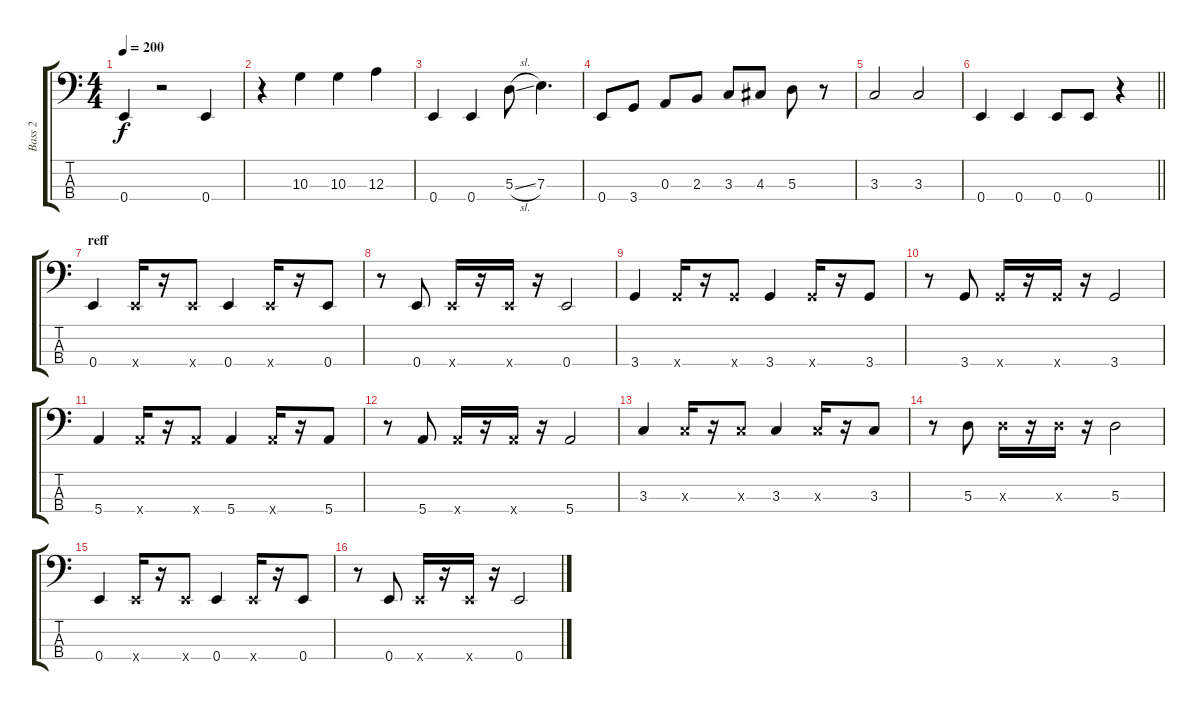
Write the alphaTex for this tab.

\track ("Bass 2" "Bass 2") {instrument electricbassfinger}
\staff {score tabs}
\tuning (G2 D2 A1 E1) {hide}
\ts (4 4)
\tempo 200
\clef f4
\ks c
0.4.4{dy f} r.2 0.4.4 |
r.4 10.3.4 10.3.4 12.3.4 |
0.4.4 0.4.4 5.3{sl}.8 7.3.4{d} |
0.4.8 3.4.8 0.3.8 2.3.8 3.3.8 4.3.8 5.3.8 r.8 |
3.3.2 3.3.2 |
\barLineRight lightlight
0.4.4 0.4.4 0.4.8 0.4.8 r.4 |
\section ("" "reff")
0.4.4 0.4{x}.16 r.16 0.4{x}.8 0.4.4 0.4{x}.16 r.16 0.4.8 |
r.8 0.4.8 0.4{x}.16 r.16 0.4{x}.16 r.16 0.4.2 |
3.4.4 3.4{x}.16 r.16 3.4{x}.8 3.4.4 3.4{x}.16 r.16 3.4.8 |
r.8 3.4.8 3.4{x}.16 r.16 3.4{x}.16 r.16 3.4.2 |
5.4.4 5.4{x}.16 r.16 5.4{x}.8 5.4.4 5.4{x}.16 r.16 5.4.8 |
r.8 5.4.8 5.4{x}.16 r.16 5.4{x}.16 r.16 5.4.2 |
3.3.4 3.3{x}.16 r.16 3.3{x}.8 3.3.4 3.3{x}.16 r.16 3.3.8 |
r.8 5.3.8 5.3{x}.16 r.16 5.3{x}.16 r.16 5.3.2 |
0.4.4 0.4{x}.16 r.16 0.4{x}.8 0.4.4 0.4{x}.16 r.16 0.4.8 |
r.8 0.4.8 0.4{x}.16 r.16 0.4{x}.16 r.16 0.4.2
